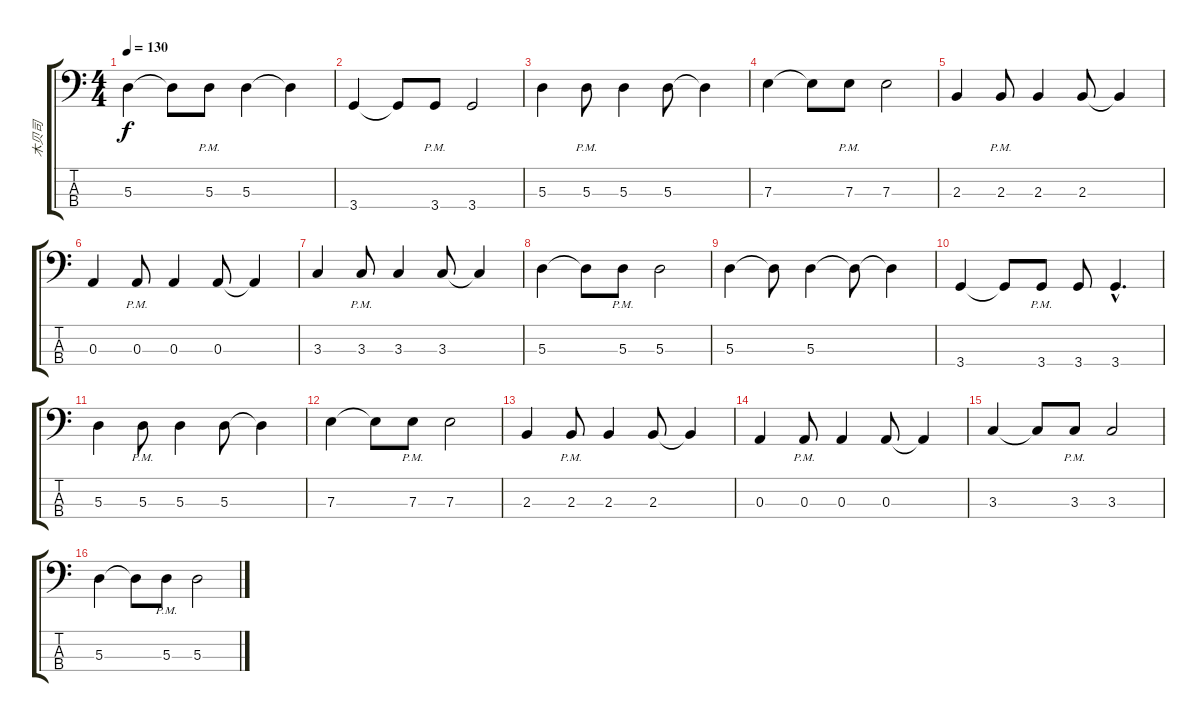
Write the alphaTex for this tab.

\track ("木贝司" "木贝司") {instrument acousticbass}
\staff {score tabs}
\tuning (G2 D2 A1 E1) {hide}
\ts (4 4)
\tempo 130
\clef f4
\ks c
5.3.4{dy f} 5.3{t}.8 5.3{pm}.8 5.3.4 5.3{t}.4 |
3.4.4 3.4{t}.8 3.4{pm}.8 3.4.2 |
5.3.4 5.3{pm}.8 5.3.4 5.3.8 5.3{t}.4 |
7.3.4 7.3{t}.8 7.3{pm}.8 7.3.2 |
2.3.4 2.3{pm}.8 2.3.4 2.3.8 2.3{t}.4 |
0.3.4 0.3{pm}.8 0.3.4 0.3.8 0.3{t}.4 |
3.3.4 3.3{pm}.8 3.3.4 3.3.8 3.3{t}.4 |
5.3.4 5.3{t}.8 5.3{pm}.8 5.3.2 |
5.3.4 5.3{t}.8 5.3.4 5.3{t}.8 5.3{t}.4 |
3.4.4 3.4{t}.8 3.4{pm}.8 3.4.8 3.4{hac}.4{d} |
5.3.4 5.3{pm}.8 5.3.4 5.3.8 5.3{t}.4 |
7.3.4 7.3{t}.8 7.3{pm}.8 7.3.2 |
2.3.4 2.3{pm}.8 2.3.4 2.3.8 2.3{t}.4 |
0.3.4 0.3{pm}.8 0.3.4 0.3.8 0.3{t}.4 |
3.3.4 3.3{t}.8 3.3{pm}.8 3.3.2 |
5.3.4 5.3{t}.8 5.3{pm}.8 5.3.2
